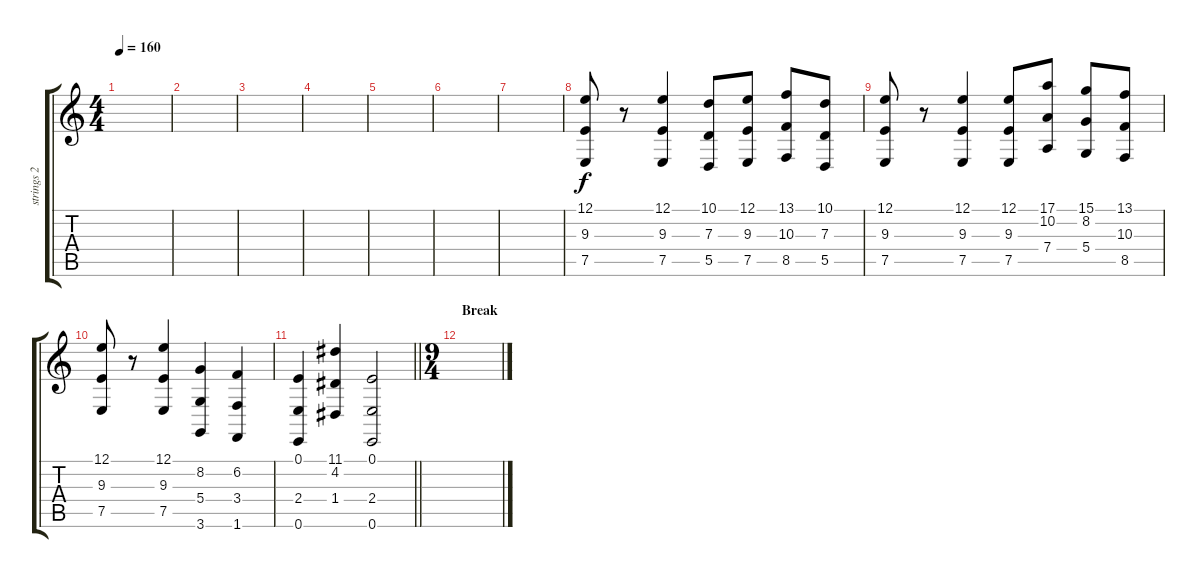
\track ("strings 2" "strings 2") {instrument stringensemble1}
\staff {score tabs}
\tuning (E4 B3 G3 D3 A2 E2) {hide}
\ts (4 4)
\tempo 160
\clef g2
\ks c
|
|
|
|
|
|
|
(12.1 9.3 7.5).8 r.8 (12.1 9.3 7.5).4 (10.1 7.3 5.5).8 (12.1 9.3 7.5).8 (13.1 10.3 8.5).8 (10.1 7.3 5.5).8 |
(12.1 9.3 7.5).8 r.8 (12.1 9.3 7.5).4 (12.1 9.3 7.5).8 (17.1 10.2 7.4).8 (15.1 8.2 5.4).8 (13.1 10.3 8.5).8 |
(12.1 9.3 7.5).8 r.8 (12.1 9.3 7.5).4 (8.2 5.4 3.6).4 (6.2 3.4 1.6).4 |
\barLineRight lightlight
(0.1 2.4 0.6).4 (11.1 4.2 1.4).4 (0.1 2.4 0.6).2 |
\ts (9 4)
\section ("" "Break")
